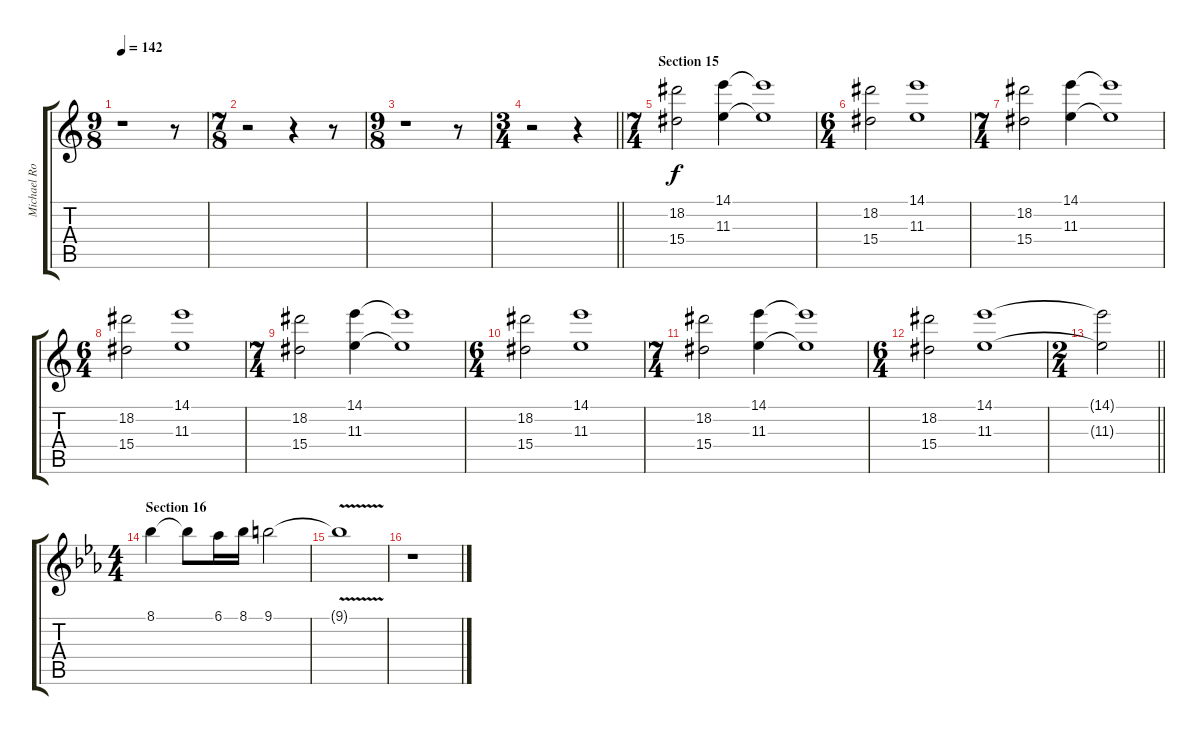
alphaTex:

\track ("Michael Romeo (lead guitar)" "Michael Ro") {instrument overdrivenguitar}
\staff {score tabs}
\tuning (D4 A3 F3 C3 G2 D2) {hide}
\ts (9 8)
\tempo 142
\clef g2
\ks aminor
r.1{dy f} r.8 |
\ts (7 8)
r.2 r.4 r.8 |
\ts (9 8)
r.1 r.8 |
\ts (3 4)
\barLineRight lightlight
r.2 r.4 |
\ts (7 4)
\section ("" "Section 15")
(18.2 15.4).2 (14.1 11.3).4 (14.1{t} 11.3{t}).1 |
\ts (6 4)
(18.2 15.4).2 (14.1 11.3).1 |
\ts (7 4)
(18.2 15.4).2 (14.1 11.3).4 (14.1{t} 11.3{t}).1 |
\ts (6 4)
(18.2 15.4).2 (14.1 11.3).1 |
\ts (7 4)
(18.2 15.4).2 (14.1 11.3).4 (14.1{t} 11.3{t}).1 |
\ts (6 4)
(18.2 15.4).2 (14.1 11.3).1 |
\ts (7 4)
(18.2 15.4).2 (14.1 11.3).4 (14.1{t} 11.3{t}).1 |
\ts (6 4)
(18.2 15.4).2 (14.1 11.3).1 |
\ts (2 4)
\barLineRight lightlight
(14.1{t} 11.3{t}).2 |
\ts (4 4)
\section ("" "Section 16")
\ks cminor
8.1.4 8.1{t}.8 6.1.16 8.1.16 9.1.2 |
9.1{v t}.1 |
r.1
